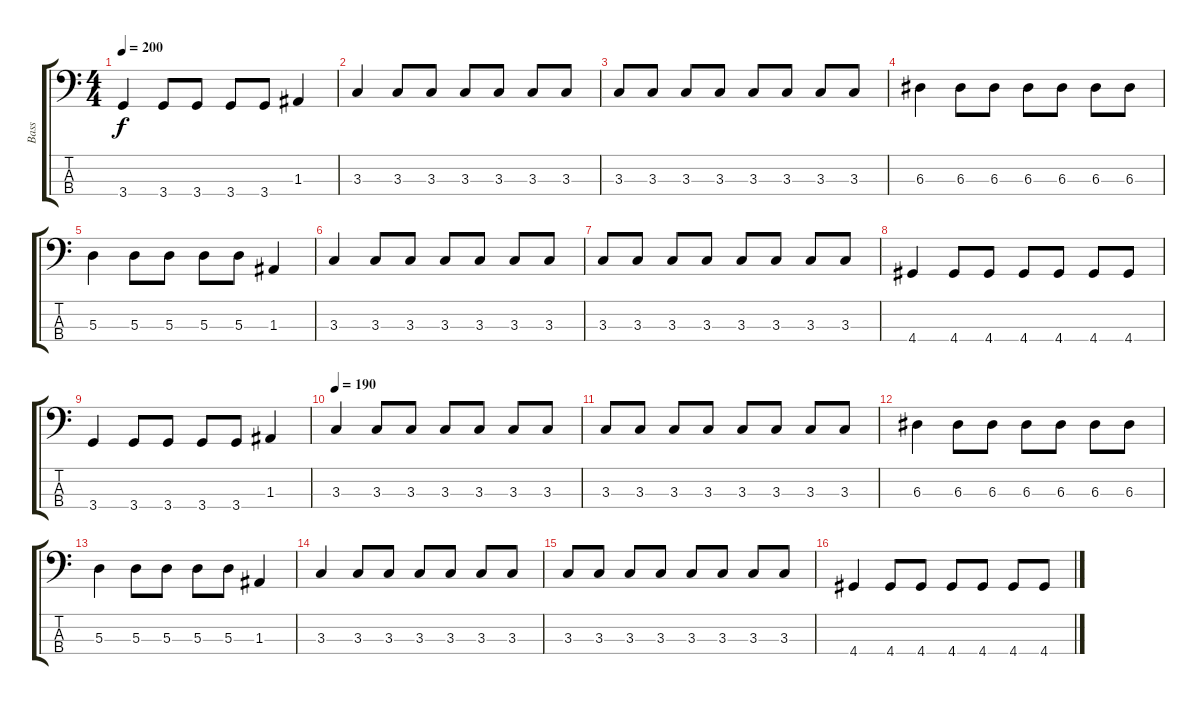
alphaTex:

\track ("Bass" "Bass") {instrument electricbasspick}
\staff {score tabs}
\tuning (G2 D2 A1 E1) {hide}
\ts (4 4)
\tempo 200
\clef f4
\ks c
3.4.4{dy f} 3.4.8 3.4.8 3.4.8 3.4.8 1.3.4 |
3.3.4 3.3.8 3.3.8 3.3.8 3.3.8 3.3.8 3.3.8 |
3.3.8 3.3.8 3.3.8 3.3.8 3.3.8 3.3.8 3.3.8 3.3.8 |
6.3.4 6.3.8 6.3.8 6.3.8 6.3.8 6.3.8 6.3.8 |
5.3.4 5.3.8 5.3.8 5.3.8 5.3.8 1.3.4 |
3.3.4 3.3.8 3.3.8 3.3.8 3.3.8 3.3.8 3.3.8 |
3.3.8 3.3.8 3.3.8 3.3.8 3.3.8 3.3.8 3.3.8 3.3.8 |
4.4.4 4.4.8 4.4.8 4.4.8 4.4.8 4.4.8 4.4.8 |
3.4.4 3.4.8 3.4.8 3.4.8 3.4.8 1.3.4 |
\tempo 190
3.3.4 3.3.8 3.3.8 3.3.8 3.3.8 3.3.8 3.3.8 |
3.3.8 3.3.8 3.3.8 3.3.8 3.3.8 3.3.8 3.3.8 3.3.8 |
6.3.4 6.3.8 6.3.8 6.3.8 6.3.8 6.3.8 6.3.8 |
5.3.4 5.3.8 5.3.8 5.3.8 5.3.8 1.3.4 |
3.3.4 3.3.8 3.3.8 3.3.8 3.3.8 3.3.8 3.3.8 |
3.3.8 3.3.8 3.3.8 3.3.8 3.3.8 3.3.8 3.3.8 3.3.8 |
4.4.4 4.4.8 4.4.8 4.4.8 4.4.8 4.4.8 4.4.8
